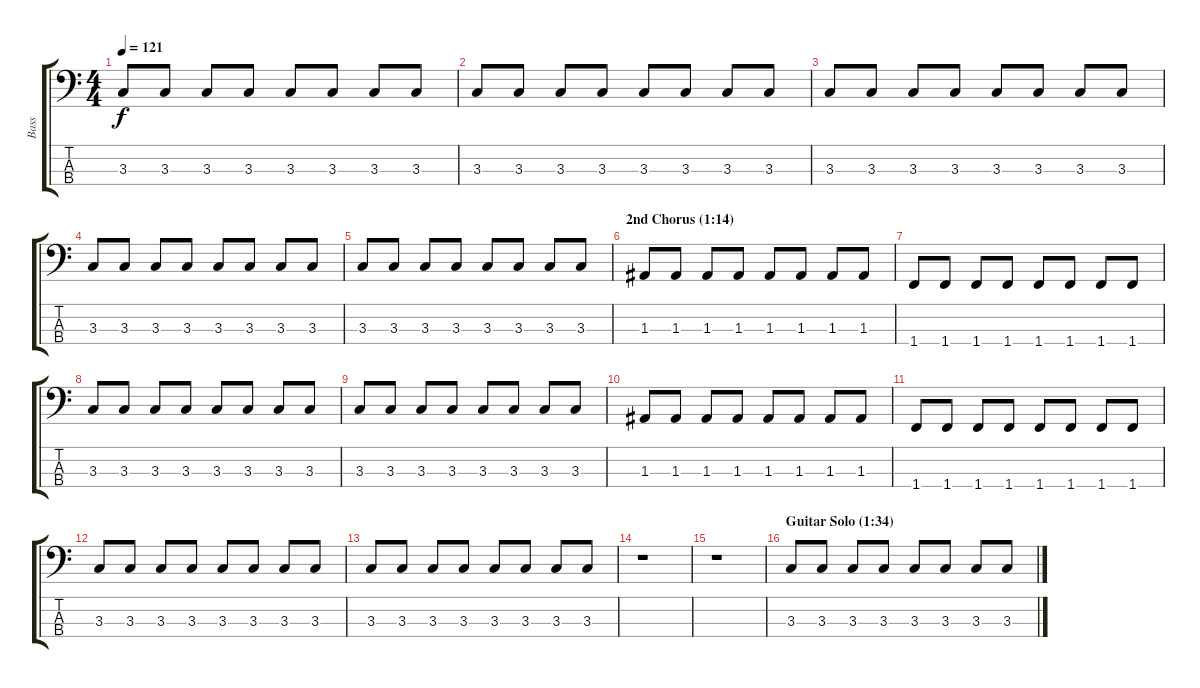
\track ("Bass" "Bass") {instrument electricbasspick}
\staff {score tabs}
\tuning (G2 D2 A1 E1) {hide}
\ts (4 4)
\tempo 121
\clef f4
\ks c
3.3.8{dy f} 3.3.8 3.3.8 3.3.8 3.3.8 3.3.8 3.3.8 3.3.8 |
3.3.8 3.3.8 3.3.8 3.3.8 3.3.8 3.3.8 3.3.8 3.3.8 |
3.3.8 3.3.8 3.3.8 3.3.8 3.3.8 3.3.8 3.3.8 3.3.8 |
3.3.8 3.3.8 3.3.8 3.3.8 3.3.8 3.3.8 3.3.8 3.3.8 |
3.3.8 3.3.8 3.3.8 3.3.8 3.3.8 3.3.8 3.3.8 3.3.8 |
\section ("" "2nd Chorus (1:14)")
1.3.8 1.3.8 1.3.8 1.3.8 1.3.8 1.3.8 1.3.8 1.3.8 |
1.4.8 1.4.8 1.4.8 1.4.8 1.4.8 1.4.8 1.4.8 1.4.8 |
3.3.8 3.3.8 3.3.8 3.3.8 3.3.8 3.3.8 3.3.8 3.3.8 |
3.3.8 3.3.8 3.3.8 3.3.8 3.3.8 3.3.8 3.3.8 3.3.8 |
1.3.8 1.3.8 1.3.8 1.3.8 1.3.8 1.3.8 1.3.8 1.3.8 |
1.4.8 1.4.8 1.4.8 1.4.8 1.4.8 1.4.8 1.4.8 1.4.8 |
3.3.8 3.3.8 3.3.8 3.3.8 3.3.8 3.3.8 3.3.8 3.3.8 |
3.3.8 3.3.8 3.3.8 3.3.8 3.3.8 3.3.8 3.3.8 3.3.8 |
r.1 |
r.1 |
\section ("" "Guitar Solo (1:34)")
3.3.8 3.3.8 3.3.8 3.3.8 3.3.8 3.3.8 3.3.8 3.3.8
